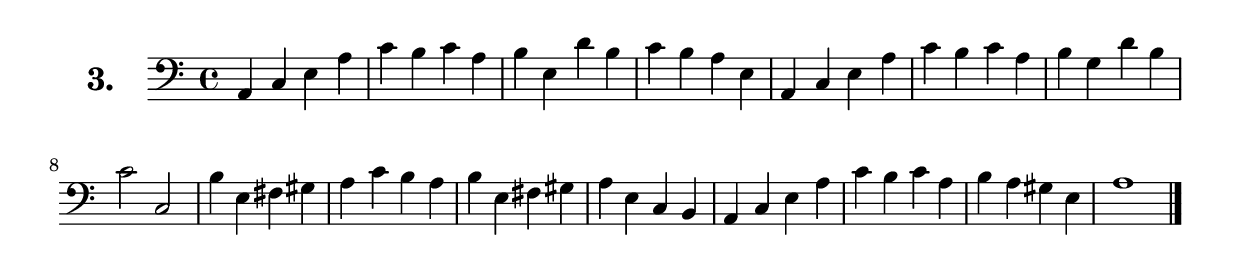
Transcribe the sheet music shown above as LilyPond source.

\version "2.18.2"

\score {
  \new StaffGroup = "" \with {
        instrumentName = \markup { \bold \huge { \larger "3." }}
      }
  <<
    \new Staff = "celloI" 
    \relative c {
      \clef bass
      \key c \major
      \time 4/4

      a4 c e a       | %01 
      c b c a        | %02
      b e, d' b      | %03
      c b a e        | %04
      a, c e a       | %05
      c b c a        | %06
      b g d' b       | %07
      c2 c,          | %08
      b'4 e, fis gis | %09
      a c b a        | %10
      b e, fis gis   | %11
      a e c b        | %12
      a c e a        | %13
      c b c a        | %14
      b a gis e      | %15
      a1 \bar "|."     %16

    }
  >>
  \layout {}
  \midi {}
  \header {
    composer = "Sebastian Lee"
    %opus = "Op.30"
  }
}
